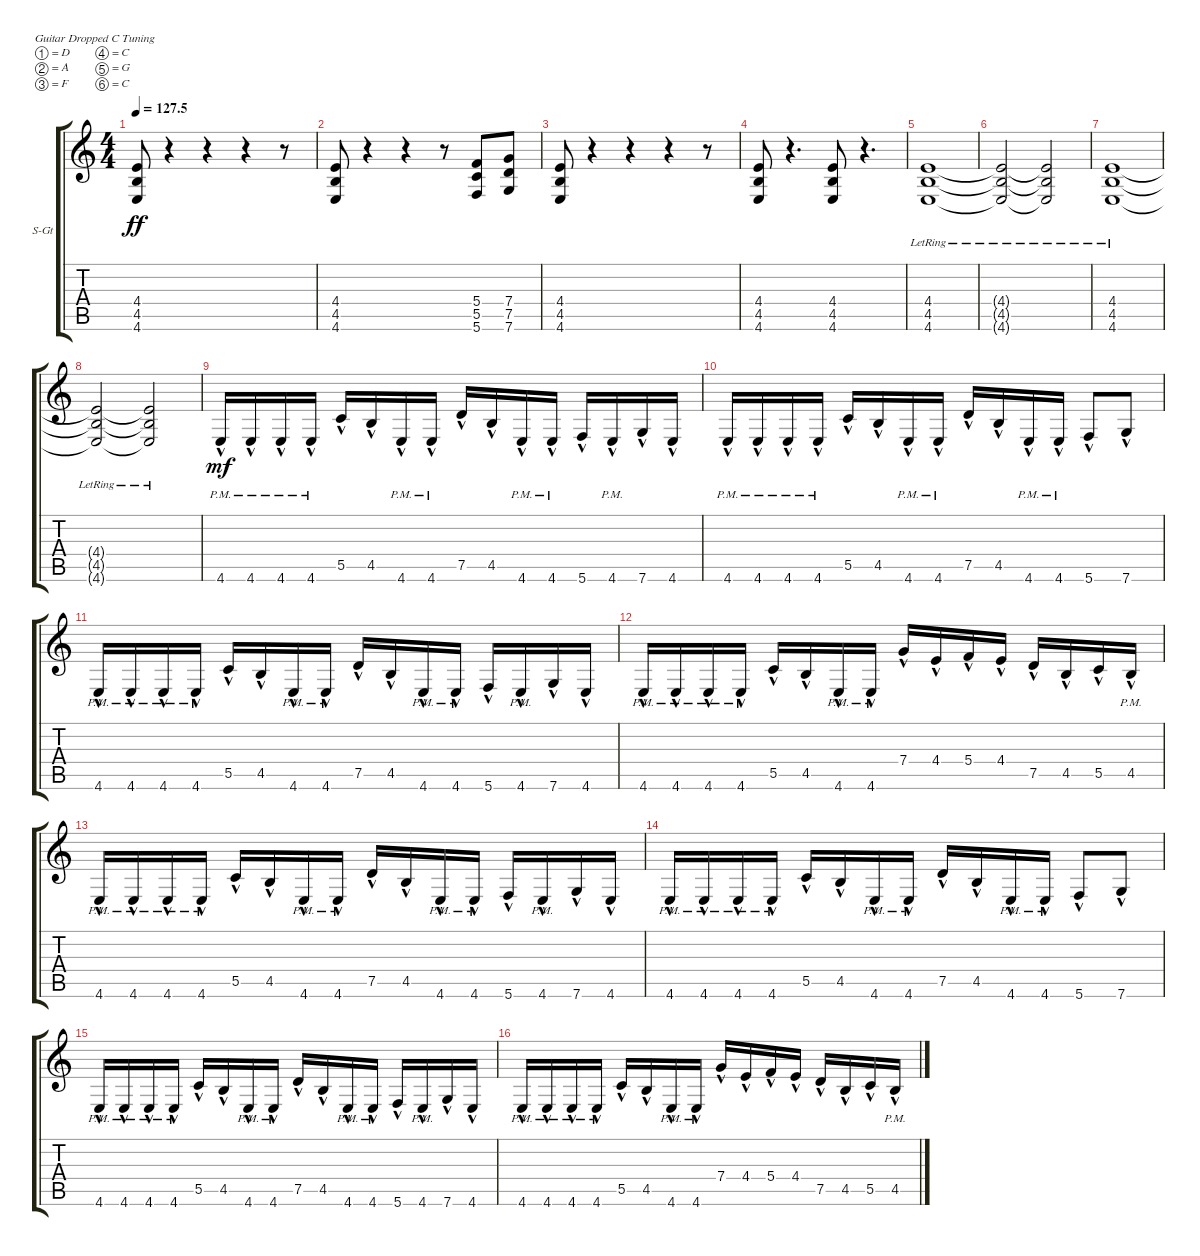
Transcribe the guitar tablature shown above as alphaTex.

\defaultSystemsLayout 4
\bracketExtendMode groupsimilarinstruments
\firstSystemTrackNameOrientation horizontal
\otherSystemsTrackNameOrientation horizontal
\track ("Steel Guitar" "S-Gt") {instrument acousticguitarsteel}
\staff {score tabs}
\tuning (D4 A3 F3 C3 G2 C2)
\ts (4 4)
\tempo
127.5
\accidentals auto
\clef g2
\ottava regular
\simile none
\scale
0.485477
\ks c
(4.6 4.5 4.4).8{dy ff instrument acousticguitarsteel} r.4 r.4 r.4 r.8 |
\scale
0.257261 (4.6 4.5 4.4).8 r.4 r.4 r.8 (5.6 5.4 5.5).8 (7.5 7.4 7.6).8 |
\scale
0.257261 (4.6 4.5 4.4).8 r.4 r.4 r.4 r.8 |
\scale
0.333333 (4.6 4.5 4.4).8 r.4{d} (4.6 4.5 4.4).8 r.4{d} |
\scale
0.333333 (4.6{lr} 4.5{lr} 4.4{lr}).1 |
(4.5{lr t} 4.6{lr t} 4.4{lr t}).2 (4.6{lr t} 4.5{lr t} 4.4{lr t}).2 |
(4.6{lr} 4.5{lr} 4.4{lr}).1 |
(4.5{lr t} 4.6{lr t} 4.4{lr t}).2 (4.6{lr t} 4.5{lr t} 4.4{lr t}).2 |
4.6{hac pm}.16{dy mf} 4.6{hac pm}.16 4.6{hac pm}.16 4.6{hac pm}.16 5.5{hac}.16 4.5{hac}.16 4.6{hac pm}.16 4.6{hac pm}.16 7.5{hac}.16 4.5{hac}.16 4.6{hac pm}.16 4.6{hac pm}.16 5.6{hac}.16 4.6{hac pm}.16 7.6{hac}.16 4.6{hac}.16 |
4.6{hac pm}.16 4.6{hac pm}.16 4.6{hac pm}.16 4.6{hac pm}.16 5.5{hac}.16 4.5{hac}.16 4.6{hac pm}.16 4.6{hac pm}.16 7.5{hac}.16 4.5{hac}.16 4.6{hac pm}.16 4.6{hac pm}.16 5.6{hac}.8 7.6{hac}.8 |
4.6{hac pm}.16 4.6{hac pm}.16 4.6{hac pm}.16 4.6{hac pm}.16 5.5{hac}.16 4.5{hac}.16 4.6{hac pm}.16 4.6{hac pm}.16 7.5{hac}.16 4.5{hac}.16 4.6{hac pm}.16 4.6{hac pm}.16 5.6{hac}.16 4.6{hac pm}.16 7.6{hac}.16 4.6{hac}.16 |
4.6{hac pm}.16 4.6{hac pm}.16 4.6{hac pm}.16 4.6{hac pm}.16 5.5{hac}.16 4.5{hac}.16 4.6{hac pm}.16 4.6{hac pm}.16 7.4{hac}.16 4.4{hac}.16 5.4{hac}.16 4.4{hac}.16 7.5{hac}.16 4.5{hac}.16 5.5{hac}.16 4.5{hac pm}.16 |
4.6{hac pm}.16 4.6{hac pm}.16 4.6{hac pm}.16 4.6{hac pm}.16 5.5{hac}.16 4.5{hac}.16 4.6{hac pm}.16 4.6{hac pm}.16 7.5{hac}.16 4.5{hac}.16 4.6{hac pm}.16 4.6{hac pm}.16 5.6{hac}.16 4.6{hac pm}.16 7.6{hac}.16 4.6{hac}.16 |
4.6{hac pm}.16 4.6{hac pm}.16 4.6{hac pm}.16 4.6{hac pm}.16 5.5{hac}.16 4.5{hac}.16 4.6{hac pm}.16 4.6{hac pm}.16 7.5{hac}.16 4.5{hac}.16 4.6{hac pm}.16 4.6{hac pm}.16 5.6{hac}.8 7.6{hac}.8 |
4.6{hac pm}.16 4.6{hac pm}.16 4.6{hac pm}.16 4.6{hac pm}.16 5.5{hac}.16 4.5{hac}.16 4.6{hac pm}.16 4.6{hac pm}.16 7.5{hac}.16 4.5{hac}.16 4.6{hac pm}.16 4.6{hac pm}.16 5.6{hac}.16 4.6{hac pm}.16 7.6{hac}.16 4.6{hac}.16 |
4.6{hac pm}.16 4.6{hac pm}.16 4.6{hac pm}.16 4.6{hac pm}.16 5.5{hac}.16 4.5{hac}.16 4.6{hac pm}.16 4.6{hac pm}.16 7.4{hac}.16 4.4{hac}.16 5.4{hac}.16 4.4{hac}.16 7.5{hac}.16 4.5{hac}.16 5.5{hac}.16 4.5{hac pm}.16
